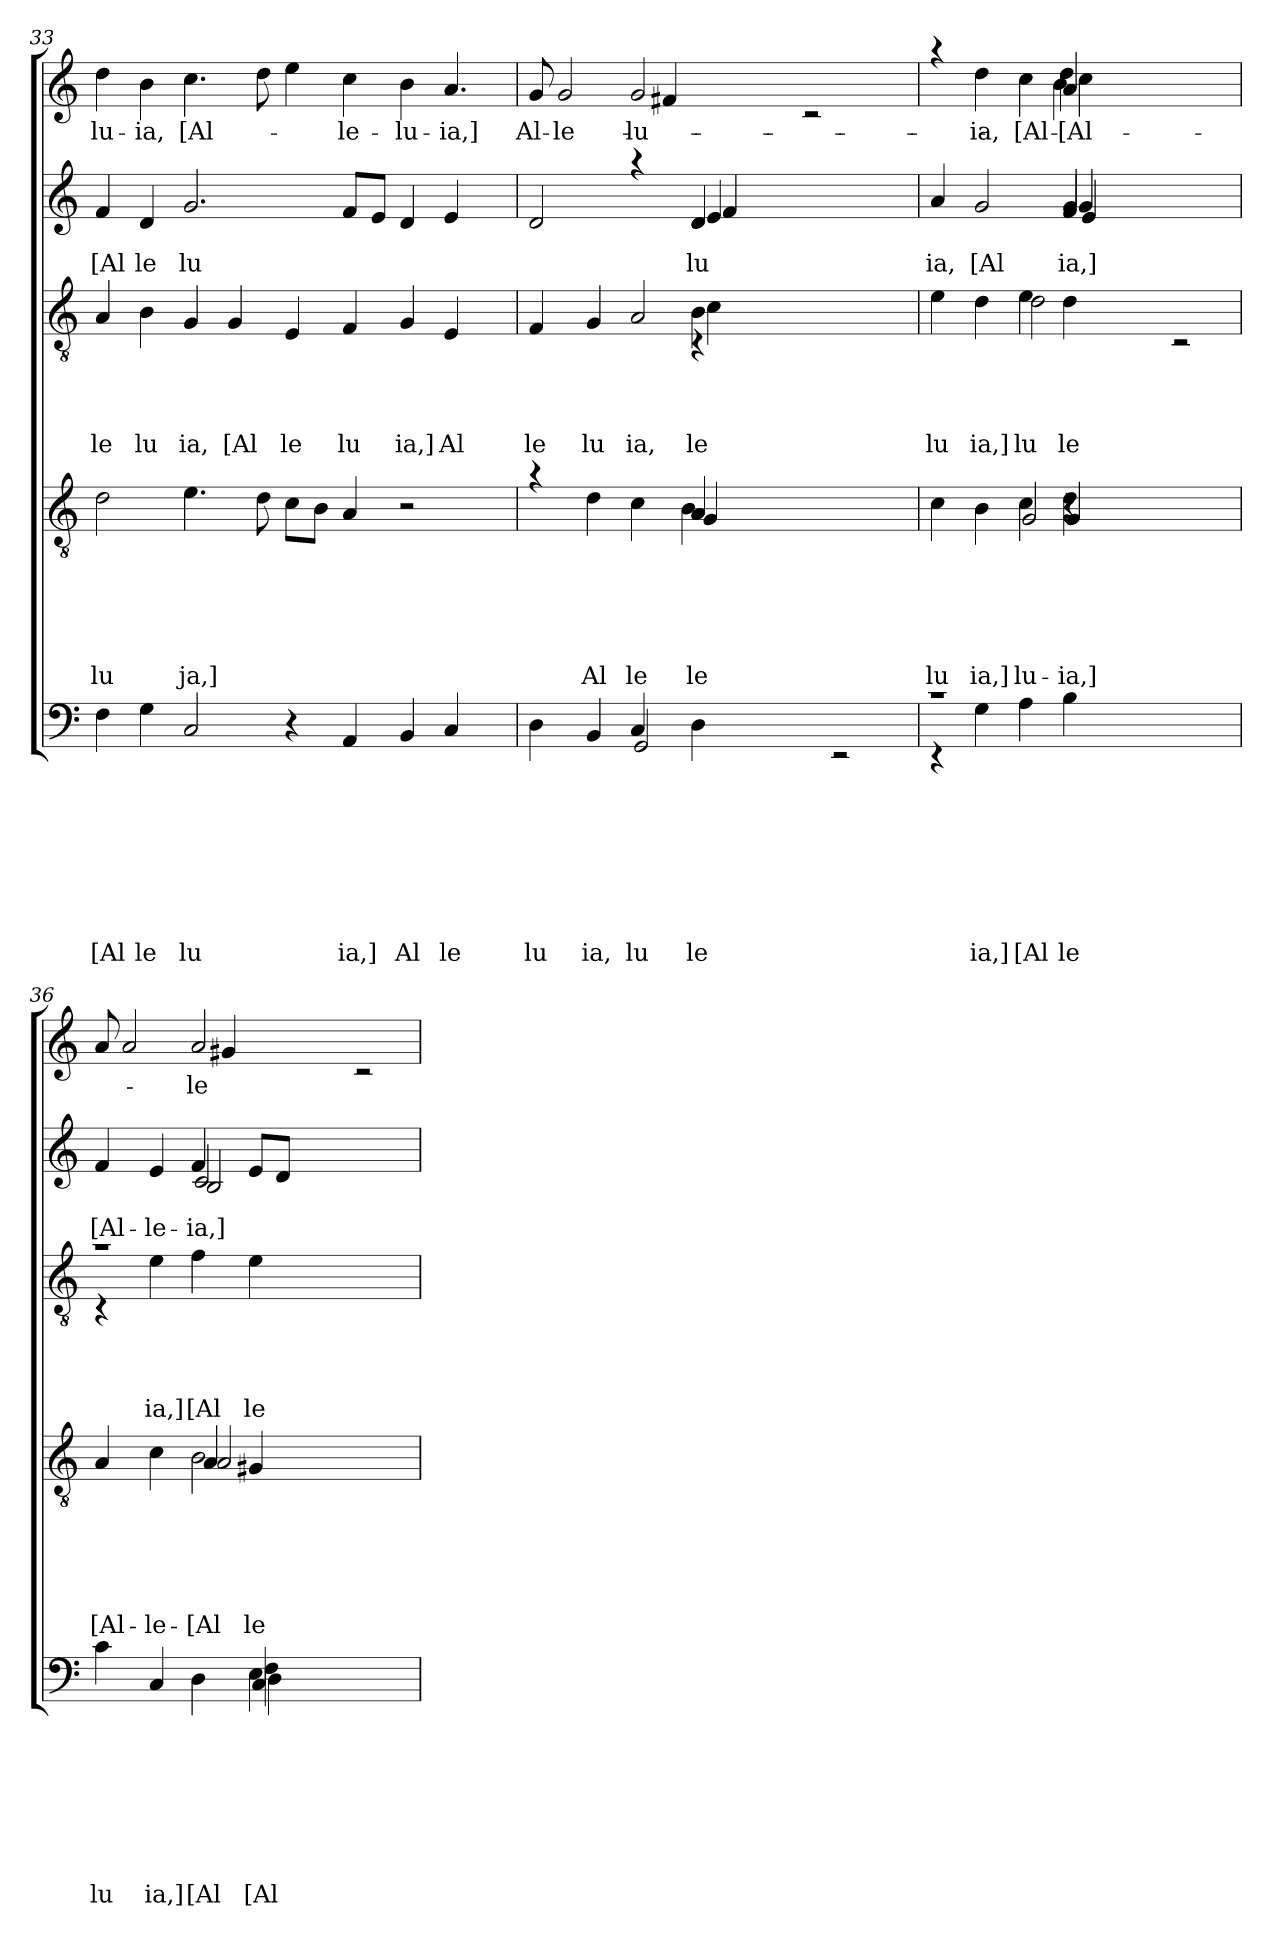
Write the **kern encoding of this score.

**kern	**text	**text	**text	**text	**text	**text	**text	**text	**kern	**text	**text	**text	**text	**text	**text	**kern	**text	**text	**text	**text	**kern	**text	**text	**kern	**text
*part5	*part5	*part5	*part5	*part5	*part5	*part5	*part5	*part5	*part4	*part4	*part4	*part4	*part4	*part4	*part4	*part3	*part3	*part3	*part3	*part3	*part2	*part2	*part2	*part1	*part1
*staff5	*staff5	*staff5	*staff5	*staff5	*staff5	*staff5	*staff5	*staff5	*staff4	*staff4	*staff4	*staff4	*staff4	*staff4	*staff4	*staff3	*staff3	*staff3	*staff3	*staff3	*staff2	*staff2	*staff2	*staff1	*staff1
*clefF4	*	*	*	*	*	*	*	*	*clefGv2	*	*	*	*	*	*	*clefGv2	*	*	*	*	*clefG2	*	*	*clefG2	*
*k[]	*	*	*	*	*	*	*	*	*k[]	*	*	*	*	*	*	*k[]	*	*	*	*	*k[]	*	*	*k[]	*
*C:	*	*	*	*	*	*	*	*	*C:	*	*	*	*	*	*	*C:	*	*	*	*	*C:	*	*	*C:	*
=33	=33	=33	=33	=33	=33	=33	=33	=33	=33	=33	=33	=33	=33	=33	=33	=33	=33	=33	=33	=33	=33	=33	=33	=33	=33
!	!	!	!	!	!	!	!	!LO:LY:b	!	!	!	!	!	!	!LO:LY:b	!	!	!	!	!LO:LY:b	!	!	!LO:LY:b	!	!LO:LY:b
4F\	.	.	.	.	.	.	.	[Al	2d\	.	.	.	.	.	lu	4A/	.	.	.	le	4f/	.	[Al	4dd\	-lu-
!	!	!	!	!	!	!	!	!LO:LY:b	!	!	!	!	!	!	!	!	!	!	!	!LO:LY:b	!	!	!LO:LY:b	!	!LO:LY:b
4G\	.	.	.	.	.	.	.	le	.	.	.	.	.	.	.	4B\	.	.	.	lu	4d/	.	le	4b\	-ia,
!	!	!	!	!	!	!	!	!LO:LY:b	!	!	!	!	!	!	!LO:LY:b	!	!	!	!	!LO:LY:b	!	!	!LO:LY:b	!	!LO:LY:b
2C/	.	.	.	.	.	.	.	lu	4.e\	.	.	.	.	.	ja,]	4G/	.	.	.	ia,	2.g/	.	lu	4.cc\	[Al-
!	!	!	!	!	!	!	!	!	!	!	!	!	!	!	!	!	!	!	!	!LO:LY:b	!	!	!	!	!
.	.	.	.	.	.	.	.	.	.	.	.	.	.	.	.	4G/	.	.	.	[Al	.	.	.	.	.
.	.	.	.	.	.	.	.	.	8d\	.	.	.	.	.	.	.	.	.	.	.	.	.	.	8dd\	.
!	!	!	!	!	!	!	!	!	!	!	!	!	!	!	!	!	!	!	!	!LO:LY:b	!	!	!	!	!
4r	.	.	.	.	.	.	.	.	8c\L	.	.	.	.	.	.	4E/	.	.	.	le	.	.	.	4ee\	.
.	.	.	.	.	.	.	.	.	8B\J	.	.	.	.	.	.	.	.	.	.	.	.	.	.	.	.
!	!	!	!	!	!	!	!	!LO:LY:b	!	!	!	!	!	!	!	!	!	!	!	!LO:LY:b	!	!	!	!	!LO:LY:b
4AA/	.	.	.	.	.	.	.	ia,]	4A/	.	.	.	.	.	.	4F/	.	.	.	lu	8f/L	.	.	4cc\	-le-
.	.	.	.	.	.	.	.	.	.	.	.	.	.	.	.	.	.	.	.	.	8e/J	.	.	.	.
!	!	!	!	!	!	!	!	!LO:LY:b	!	!	!	!	!	!	!	!	!	!	!	!LO:LY:b	!	!	!	!	!LO:LY:b
4BB/	.	.	.	.	.	.	.	Al	2r	.	.	.	.	.	.	4G/	.	.	.	ia,]	4d/	.	.	4b\	-lu-
!	!	!	!	!	!	!	!	!LO:LY:b	!	!	!	!	!	!	!	!	!	!	!	!LO:LY:b	!	!	!	!	!LO:LY:b
4C/	.	.	.	.	.	.	.	le	.	.	.	.	.	.	.	4E/	.	.	.	Al	4e/	.	.	4.a/	-ia,]
8ryy	.	.	.	.	.	.	.	.	8ryy	.	.	.	.	.	.	8ryy	.	.	.	.	8ryy	.	.	.	.
=34	=34	=34	=34	=34	=34	=34	=34	=34	=34	=34	=34	=34	=34	=34	=34	=34	=34	=34	=34	=34	=34	=34	=34	=34	=34
!	!	!	!	!	!	!	!	!LO:LY:b	!	!	!	!	!	!	!	!	!	!	!	!LO:LY:b	!	!	!	!	!LO:LY:b
*^	*	*	*	*	*	*	*	*	*^	*	*	*	*	*	*	*^	*	*	*	*	*^	*	*	*^	*
*	*	*	*	*	*	*	*	*	*	*	*^	*	*	*	*	*	*	*	*^	*	*	*	*	*	*^	*	*	*	*	*
*	*	*	*	*	*	*	*	*	*	*	*	*^	*	*	*	*	*	*	*	*	*^	*	*	*	*	*	*	*^	*	*	*	*	*
4D\	2ryy	.	.	.	.	.	.	.	lu	4ra	2.ryy	2.ryy	2.ryy	.	.	.	.	.	.	4F/	2.ryy	2.ryy	2.ryy	.	.	.	le	2d/	2.ryy	2.ryy	2.ryy	.	.	8g/	2ryy	Al-
!	!	!	!	!	!	!	!	!	!	!	!	!	!	!	!	!	!	!	!	!	!	!	!	!	!	!	!	!	!	!	!	!	!	!	!	!LO:LY:b
.	.	.	.	.	.	.	.	.	.	.	.	.	.	.	.	.	.	.	.	.	.	.	.	.	.	.	.	.	.	.	.	.	.	2g/	.	-le-
!	!	!	!	!	!	!	!	!	!LO:LY:b	!	!	!	!	!	!	!	!	!	!LO:LY:b	!	!	!	!	!	!	!	!LO:LY:b	!	!	!	!	!	!	!	!	!
4BB/	.	.	.	.	.	.	.	.	ia,	4d\	.	.	.	.	.	.	.	.	Al	4G/	.	.	.	.	.	.	lu	.	.	.	.	.	.	.	.	.
!	!	!	!	!	!	!	!	!	!LO:LY:b	!	!	!	!	!	!	!	!	!	!	!	!	!	!	!	!	!	!	!	!	!	!	!	!	!	!	!
!	!	!	!	!	!	!	!	!	!LO:LY:b	!	!	!	!	!	!	!	!	!	!LO:LY:b	!	!	!	!	!	!	!	!LO:LY:b	!	!	!	!	!	!	!	!	!LO:LY:b
4C/	2GG/	.	.	.	.	.	.	.	lu	4c\	.	.	.	.	.	.	.	.	le	2A/	.	.	.	.	.	.	ia,	4raa	.	.	.	.	.	.	2g/	-lu-
.	.	.	.	.	.	.	.	.	.	.	.	.	.	.	.	.	.	.	.	.	.	.	.	.	.	.	.	.	.	.	.	.	.	4f#X/	.	.
!	!	!	!	!	!	!	!	!	!LO:LY:b	!	!	!	!	!	!	!	!	!	!LO:LY:b	!	!	!	!	!	!	!	!	!	!	!	!	!	!	!	!	!
!	!	!	!	!	!	!	!	!	!	!	!	!	!	!	!	!	!	!	!LO:LY:b	!	!	!	!	!	!	!	!	!	!	!	!	!	!	!	!	!
!	!	!	!	!	!	!	!	!	!	!	!	!	!	!	!	!	!	!	!LO:LY:b	!	!	!	!	!	!	!	!	!	!	!	!	!	!	!	!	!
!	!	!	!	!	!	!	!	!	!	!	!	!	!	!	!	!	!	!	!LO:LY:b	!	!	!	!	!	!	!	!LO:LY:b	!	!	!	!	!	!	!	!	!
!	!	!	!	!	!	!	!	!	!	!	!	!	!	!	!	!	!	!	!	!	!	!	!	!	!	!	!LO:LY:b	!	!	!	!	!	!LO:LY:b	!	!	!
!	!	!	!	!	!	!	!	!	!	!	!	!	!	!	!	!	!	!	!	!	!	!	!	!	!	!	!	!	!	!	!	!	!LO:LY:b	!	!	!
!	!	!	!	!	!	!	!	!	!	!	!	!	!	!	!	!	!	!	!	!	!	!	!	!	!	!	!	!	!	!	!	!	!LO:LY:b	!	!	!
!	!	!	!	!	!	!	!	!	!	!	!	!	!	!	!	!	!	!	!	!	!	!	!	!	!	!	!	!	!	!	!	!	!LO:LY:b	!	!	!
4D\	.	.	.	.	.	.	.	.	le	4A/	4B\	4G/	4A/	.	.	.	.	.	le	.	4rC	4B\	4c\	.	.	.	le	4d/	4d/	4e/	4f/	.	lu	.	.	.
.	.	.	.	.	.	.	.	.	.	.	.	.	.	.	.	.	.	.	.	.	.	.	.	.	.	.	.	.	.	.	.	.	.	8ryy	.	.
1ryy	2ryy	.	.	.	.	.	.	.	.	1ryy	1ryy	1ryy	1ryy	.	.	.	.	.	.	1ryy	1ryy	1ryy	1ryy	.	.	.	.	1ryy	1ryy	1ryy	1ryy	.	.	1ryy	4.ryy	.
.	.	.	.	.	.	.	.	.	.	.	.	.	.	.	.	.	.	.	.	.	.	.	.	.	.	.	.	.	.	.	.	.	.	.	2rc	.
.	2rEE	.	.	.	.	.	.	.	.	.	.	.	.	.	.	.	.	.	.	.	.	.	.	.	.	.	.	.	.	.	.	.	.	.	.	.
.	.	.	.	.	.	.	.	.	.	.	.	.	.	.	.	.	.	.	.	.	.	.	.	.	.	.	.	.	.	.	.	.	.	.	8ryy	.
*	*	*	*	*	*	*	*	*	*	*	*	*	*	*	*	*	*	*	*	*v	*v	*v	*v	*	*	*	*	*	*	*	*	*	*	*	*	*
!!LO:PB:g=z
=35	=35	=35	=35	=35	=35	=35	=35	=35	=35	=35	=35	=35	=35	=35	=35	=35	=35	=35	=35	=35	=35	=35	=35	=35	=35	=35	=35	=35	=35	=35	=35	=35	=35
!	!	!	!	!	!	!	!	!	!	!	!	!	!	!	!	!	!	!	!LO:LY:b	!	!	!	!	!LO:LY:b	!	!	!	!	!	!LO:LY:b	!	!	!
*	*	*	*	*	*	*	*	*	*	*	*	*	*	*	*	*	*	*	*	*^	*	*	*	*	*	*	*	*	*	*	*^	*^	*
1rc	4rEE	.	.	.	.	.	.	.	.	4c\	2ryy	2.ryy	2.ryy	.	.	.	.	.	lu	4e\	2ryy	.	.	.	lu	4a/	2.ryy	2.ryy	2.ryy	.	ia,	4raa	2.ryy	2.ryy	2.ryy	.
!	!	!	!	!	!	!	!	!	!LO:LY:b	!	!	!	!	!	!	!	!	!	!LO:LY:b	!	!	!	!	!	!LO:LY:b	!	!	!	!	!	!LO:LY:b	!	!	!	!	!LO:LY:b
.	4G\	.	.	.	.	.	.	.	ia,]	4B\	.	.	.	.	.	.	.	.	ia,]	4d\	.	.	.	.	ia,]	2g/	.	.	.	.	[Al	4dd\	.	.	.	-ia,
!	!	!	!	!	!	!	!	!	!LO:LY:b	!	!	!	!	!	!	!	!	!	!LO:LY:b	!	!	!	!	!	!	!	!	!	!	!	!	!	!	!	!	!
!	!	!	!	!	!	!	!	!	!	!	!	!	!	!	!	!	!	!	!LO:LY:b	!	!	!	!	!	!LO:LY:b	!	!	!	!	!	!	!	!	!	!	!
!	!	!	!	!	!	!	!	!	!	!	!	!	!	!	!	!	!	!	!	!	!	!	!	!	!LO:LY:b	!	!	!	!	!	!	!	!	!	!	!LO:LY:b
.	4A\	.	.	.	.	.	.	.	[Al	4c\	2G/	.	.	.	.	.	.	.	-lu-	4e\	2d\	.	.	.	lu	.	.	.	.	.	.	4cc\	.	.	.	[Al
!	!	!	!	!	!	!	!	!	!LO:LY:b	!	!	!	!	!	!	!	!	!	!LO:LY:b	!	!	!	!	!	!	!	!	!	!	!	!	!	!	!	!	!
!	!	!	!	!	!	!	!	!	!	!	!	!	!	!	!	!	!	!	!LO:LY:b	!	!	!	!	!	!LO:LY:b	!	!	!	!	!	!LO:LY:b	!	!	!	!	!
!	!	!	!	!	!	!	!	!	!	!	!	!	!	!	!	!	!	!	!	!	!	!	!	!	!	!	!	!	!	!	!LO:LY:b	!	!	!	!	!
!	!	!	!	!	!	!	!	!	!	!	!	!	!	!	!	!	!	!	!	!	!	!	!	!	!	!	!	!	!	!	!LO:LY:b	!	!	!	!	!LO:LY:b
!	!	!	!	!	!	!	!	!	!	!	!	!	!	!	!	!	!	!	!	!	!	!	!	!	!	!	!	!	!	!	!	!	!	!	!	!LO:LY:b
!	!	!	!	!	!	!	!	!	!	!	!	!	!	!	!	!	!	!	!	!	!	!	!	!	!	!	!	!	!	!	!	!	!	!	!	!LO:LY:b
!	!	!	!	!	!	!	!	!	!	!	!	!	!	!	!	!	!	!	!	!	!	!	!	!	!	!	!	!	!	!	!	!	!	!	!	!LO:LY:b
.	4B\	.	.	.	.	.	.	.	le	4d\	.	4r	4G/	.	.	.	.	.	-ia,]	4d\	.	.	.	.	le	4f/	4g/	4g/	4e/	.	-ia,]	4a/	4b\	4dd\	4cc\	[Al
1ryy	1ryy	.	.	.	.	.	.	.	.	1ryy	1ryy	1ryy	1ryy	.	.	.	.	.	.	1ryy	2ryy	.	.	.	.	1ryy	1ryy	1ryy	1ryy	.	.	1ryy	1ryy	1ryy	1ryy	.
.	.	.	.	.	.	.	.	.	.	.	.	.	.	.	.	.	.	.	.	.	2rC	.	.	.	.	.	.	.	.	.	.	.	.	.	.	.
*v	*v	*	*	*	*	*	*	*	*	*	*	*	*	*	*	*	*	*	*	*	*	*	*	*	*	*v	*v	*v	*v	*	*	*v	*v	*v	*v	*
*	*	*	*	*	*	*	*	*	*v	*v	*v	*v	*	*	*	*	*	*	*	*	*	*	*	*	*	*	*	*	*
=36	=36	=36	=36	=36	=36	=36	=36	=36	=36	=36	=36	=36	=36	=36	=36	=36	=36	=36	=36	=36	=36	=36	=36	=36	=36	=36
!	!	!	!	!	!	!	!	!LO:LY:b	!	!	!	!	!	!	!LO:LY:b	!	!	!	!	!	!	!	!	!LO:LY:b	!	!
*^	*	*	*	*	*	*	*	*	*^	*	*	*	*	*	*	*	*	*	*	*	*	*^	*	*	*^	*
*	*^	*	*	*	*	*	*	*	*	*	*^	*	*	*	*	*	*	*	*	*	*	*	*	*	*^	*	*	*	*	*
*	*	*^	*	*	*	*	*	*	*	*	*	*	*	*	*	*	*	*	*	*	*	*	*	*	*	*	*	*	*	*	*	*	*
4c\	2.ryy	2.ryy	2.ryy	.	.	.	.	.	.	.	lu	4A/	2ryy	2ryy	.	.	.	.	.	[Al-	1ra	4rC	.	.	.	.	4f/	2ryy	2ryy	.	[Al-	8a/	2ryy	.
.	.	.	.	.	.	.	.	.	.	.	.	.	.	.	.	.	.	.	.	.	.	.	.	.	.	.	.	.	.	.	.	2a/	.	.
!	!	!	!	!	!	!	!	!	!	!	!LO:LY:b	!	!	!	!	!	!	!	!	!LO:LY:b	!	!	!	!	!	!LO:LY:b	!	!	!	!	!LO:LY:b	!	!	!
4C/	.	.	.	.	.	.	.	.	.	.	ia,]	4c\	.	.	.	.	.	.	.	-le-	.	4e\	.	.	.	ia,]	4e/	.	.	.	-le-	.	.	.
!	!	!	!	!	!	!	!	!	!	!	!LO:LY:b	!	!	!	!	!	!	!	!	!LO:LY:b	!	!	!	!	!	!	!	!	!	!	!	!	!	!
!	!	!	!	!	!	!	!	!	!	!	!	!	!	!	!	!	!	!	!	!LO:LY:b	!	!	!	!	!	!	!	!	!	!	!	!	!	!
!	!	!	!	!	!	!	!	!	!	!	!	!	!	!	!	!	!	!	!	!LO:LY:b	!	!	!	!	!	!LO:LY:b	!	!	!	!	!LO:LY:b	!	!	!
!	!	!	!	!	!	!	!	!	!	!	!	!	!	!	!	!	!	!	!	!	!	!	!	!	!	!	!	!	!	!	!LO:LY:b	!	!	!LO:LY:b
4D\	.	.	.	.	.	.	.	.	.	.	[Al	2B\	4A/	2A/	.	.	.	.	.	-[Al-	.	4f\	.	.	.	[Al	4f/	2c/	2B/	.	-ia,]	.	2a/	le
.	.	.	.	.	.	.	.	.	.	.	.	.	.	.	.	.	.	.	.	.	.	.	.	.	.	.	.	.	.	.	.	4g#/	.	.
!	!	!	!	!	!	!	!	!	!	!	!LO:LY:b	!	!	!	!	!	!	!	!	!	!	!	!	!	!	!	!	!	!	!	!	!	!	!
!	!	!	!	!	!	!	!	!	!	!	!LO:LY:b	!	!	!	!	!	!	!	!	!	!	!	!	!	!	!	!	!	!	!	!	!	!	!
!	!	!	!	!	!	!	!	!	!	!	!LO:LY:b	!	!	!	!	!	!	!	!	!	!	!	!	!	!	!	!	!	!	!	!	!	!	!
!	!	!	!	!	!	!	!	!	!	!	!LO:LY:b	!	!	!	!	!	!	!	!	!LO:LY:b	!	!	!	!	!	!LO:LY:b	!	!	!	!	!	!	!	!
4E\	4F\	4C/	4D\	.	.	.	.	.	.	.	[Al	.	4G#X/	.	.	.	.	.	.	le-	.	4e\	.	.	.	le	8e/L	.	.	.	.	.	.	.
.	.	.	.	.	.	.	.	.	.	.	.	.	.	.	.	.	.	.	.	.	.	.	.	.	.	.	8d/J	.	.	.	.	1ryy	.	.
2..ryy	2..ryy	2..ryy	2..ryy	.	.	.	.	.	.	.	.	2..ryy	2..ryy	2..ryy	.	.	.	.	.	.	2..ryy	2..ryy	.	.	.	.	2..ryy	2..ryy	2..ryy	.	.	.	4.ryy	.
.	.	.	.	.	.	.	.	.	.	.	.	.	.	.	.	.	.	.	.	.	.	.	.	.	.	.	.	.	.	.	.	.	2rc	.
*v	*v	*v	*v	*	*	*	*	*	*	*	*	*	*	*	*	*	*	*	*	*	*v	*v	*	*	*	*	*v	*v	*v	*	*	*v	*v	*
*	*	*	*	*	*	*	*	*	*v	*v	*v	*	*	*	*	*	*	*	*	*	*	*	*	*	*	*	*
=	=	=	=	=	=	=	=	=	=	=	=	=	=	=	=	=	=	=	=	=	=	=	=	=	=
*-	*-	*-	*-	*-	*-	*-	*-	*-	*-	*-	*-	*-	*-	*-	*-	*-	*-	*-	*-	*-	*-	*-	*-	*-	*-
